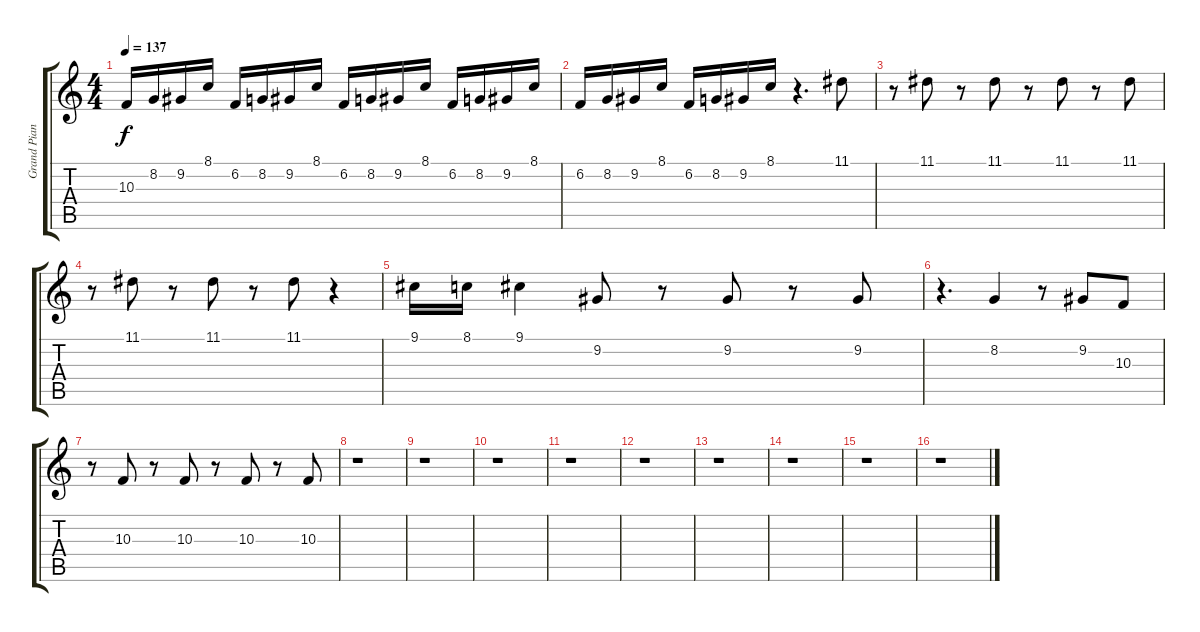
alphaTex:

\track ("Grand Piano 3" "Grand Pian") {instrument acousticgrandpiano}
\staff {score tabs}
\tuning (E4 B3 G3 D3 A2 E2) {hide}
\ts (4 4)
\tempo 137
\clef g2
\ks c
10.3.16{dy f volume 9 balance 16} 8.2.16{volume 9} 9.2.16{volume 9} 8.1.16{volume 9} 6.2.16{volume 8 balance 12} 8.2.16{volume 8} 9.2.16{volume 8} 8.1.16{volume 8} 6.2.16{volume 8 balance 8} 8.2.16{volume 8} 9.2.16{volume 7} 8.1.16{volume 7} 6.2.16{volume 7 balance 4} 8.2.16{volume 7} 9.2.16{volume 7} 8.1.16{volume 6} |
6.2.16{volume 6 balance 0} 8.2.16{volume 6} 9.2.16{volume 6} 8.1.16{volume 6} 6.2.16{volume 6 balance 8} 8.2.16{volume 5} 9.2.16{volume 5} 8.1.16{volume 5} r.4{d} 11.1.8{volume 4 balance 10} |
r.8 11.1.8{volume 9} r.8 11.1.8{volume 8} r.8 11.1.8{volume 8} r.8 11.1.8{volume 7} |
r.8 11.1.8{volume 6} r.8 11.1.8{volume 6} r.8 11.1.8{volume 5} r.4 |
9.1.16{volume 9} 8.1.16 9.1.4 9.2.8{volume 9} r.8 9.2.8{volume 8} r.8 9.2.8{volume 7} |
r.4{d} 8.2.4{volume 8} r.8 9.2.8{volume 6} 10.3.8{volume 9} |
r.8 10.3.8{volume 8} r.8 10.3.8{volume 7} r.8 10.3.8{volume 6} r.8 10.3.8{volume 4} |
r.1 |
r.1 |
r.1 |
r.1 |
r.1 |
r.1 |
r.1 |
r.1 |
r.1
